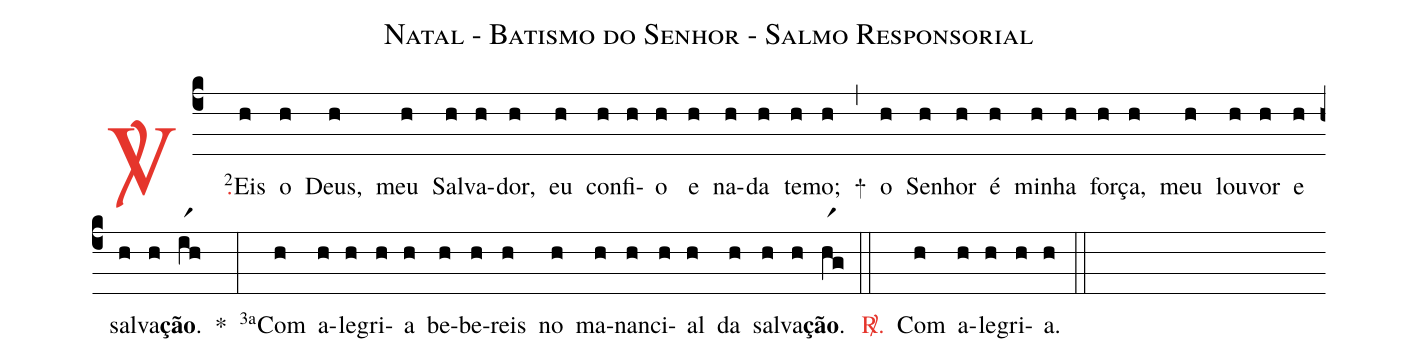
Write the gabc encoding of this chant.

name: Natal - Batismo do Senhor - Salmo Responsorial;
%%
(c4)

<c><sp>V/</sp>.</c>() <v>\VSup{2}</v>Eis(h) o(h) Deus,(h) meu(h) Sal(h)va(h)dor,(h) eu(h) con(h)fi(h)o(h) e(h) na(h)da(h) te(h)mo;(h) +(,)
o(h) Se(h)nhor(h) é(h) mi(h)nha(h) for(h)ça,(h) meu(h) lou(h)vor(h) e(h) sal(h)va(h)<b>ção</b>.(ir1h) *(:)

<v>\VSup{3a}</v>Com(h) a(h)le(h)gri(h)a(h) be(h)be(h)reis(h) no(h) ma(h)nan(h)ci(h)al(h) da(h) sal(h)va(h)<b>ção</b>.(hr1g)

(::)

<c><sp>R/</sp>.</c>() Com(h) a(h)le(h)gri(h)a.(h)

(::)
